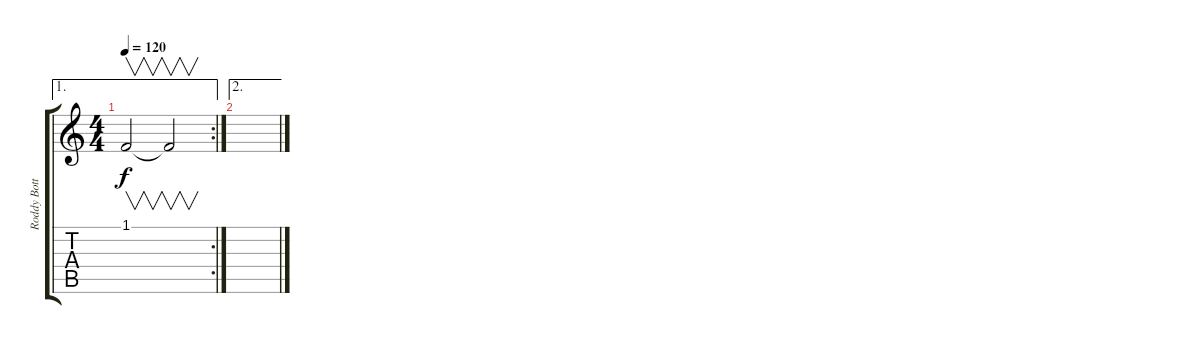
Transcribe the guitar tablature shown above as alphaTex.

\track ("Roddy Bottum" "Roddy Bott") {instrument vibraphone}
\staff {score tabs}
\tuning (E4 B3 G3 D3 A2 E2) {hide}
\ae 1
\rc 2
\ts (4 4)
\tempo 120
\clef g2
\ks c
1.1{t}.2{v dy f} 1.1{t}.2{v} |
\ae 2
